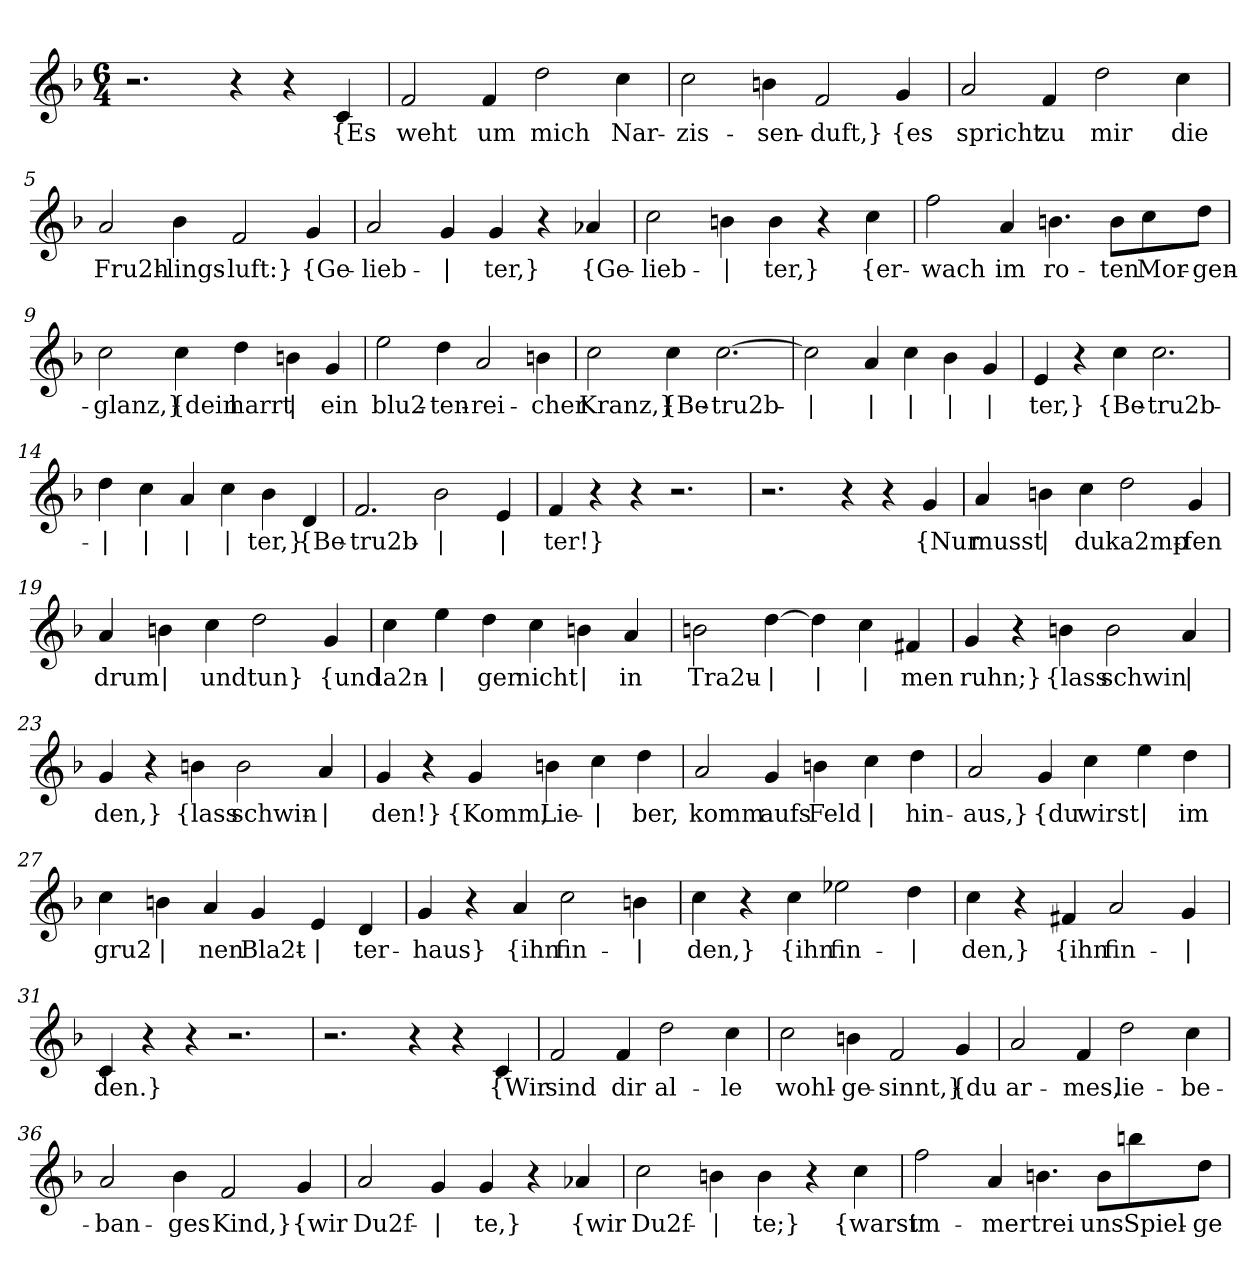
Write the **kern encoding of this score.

**kern	**text
*part1	*part1
*staff1	*staff1
*clefG2	*
*k[b-]	*
*M6/4	*
=1	=1
2.r	.
4r	.
4r	.
!	!LO:LY:b
4c/	{Es
=2	=2
!	!LO:LY:b
2f/	weht
!	!LO:LY:b
4f/	um
!	!LO:LY:b
2dd\	mich
!	!LO:LY:b
4cc\	Nar-
=3	=3
!	!LO:LY:b
2cc\	-zis-
!	!LO:LY:b
4bn\	-sen-
!	!LO:LY:b
2f/	-duft,}
!	!LO:LY:b
4g/	{es
=4	=4
!	!LO:LY:b
2a/	spricht
!	!LO:LY:b
4f/	zu
!	!LO:LY:b
2dd\	mir
!	!LO:LY:b
4cc\	die
!!LO:LB:g=z
=5	=5
!	!LO:LY:b
2a/	Fru2h-
!	!LO:LY:b
4b-\	-lings-
!	!LO:LY:b
2f/	-luft:}
!	!LO:LY:b
4g/	{Ge-
=6	=6
!	!LO:LY:b
2a/	-lieb-
!	!LO:LY:b
4g/	|
!	!LO:LY:b
4g/	-ter,}
4r	.
!	!LO:LY:b
4a-X/	{Ge-
=7	=7
!	!LO:LY:b
2cc\	-lieb-
!	!LO:LY:b
4bn\	|
!	!LO:LY:b
4b\	-ter,}
4r	.
!	!LO:LY:b
4cc\	{er-
=8	=8
!	!LO:LY:b
2ff\	-wach
!	!LO:LY:b
4a/	im
!	!LO:LY:b
4.bn\	ro-
!	!LO:LY:b
8b\L	-ten
!	!LO:LY:b
8cc\	Mor-
!	!LO:LY:b
8dd\J	-gen-
!!LO:LB:g=z
=9	=9
!	!LO:LY:b
2cc\	-glanz,}
!	!LO:LY:b
4cc\	{dein
!	!LO:LY:b
4dd\	harrt
!	!LO:LY:b
4bn\	|
!	!LO:LY:b
4g/	ein
=10	=10
!	!LO:LY:b
2ee\	blu2-
!	!LO:LY:b
4dd\	-ten-
!	!LO:LY:b
2a/	-rei-
!	!LO:LY:b
4bn\	-cher
=11	=11
!	!LO:LY:b
2cc\	Kranz,}
!	!LO:LY:b
4cc\	{Be-
!	!LO:LY:b
[2.cc\	-tru2b-
=12	=12
!	!LO:LY:b
2cc\]	|
!	!LO:LY:b
4a/	|
!	!LO:LY:b
4cc\	|
!	!LO:LY:b
4b-\	|
!	!LO:LY:b
4g/	|
!!LO:LB:g=z
=13	=13
!	!LO:LY:b
4e/	-ter,}
4r	.
!	!LO:LY:b
4cc\	{Be-
!	!LO:LY:b
2.cc\	-tru2b-
=14	=14
!	!LO:LY:b
4dd\	|
!	!LO:LY:b
4cc\	|
!	!LO:LY:b
4a/	|
!	!LO:LY:b
4cc\	|
!	!LO:LY:b
4b-\	-ter,}
!	!LO:LY:b
4d/	{Be-
=15	=15
!	!LO:LY:b
2.f/	-tru2b-
!	!LO:LY:b
2b-\	|
!	!LO:LY:b
4e/	|
=16	=16
!	!LO:LY:b
4f/	-ter!}
4r	.
4r	.
2.r	.
=17	=17
2.r	.
4r	.
4r	.
!	!LO:LY:b
4g/	{Nur
!!LO:LB:g=z
=18	=18
!	!LO:LY:b
4a/	musst
!	!LO:LY:b
4bn\	|
!	!LO:LY:b
4cc\	du
!	!LO:LY:b
2dd\	ka2mp-
!	!LO:LY:b
4g/	-fen
=19	=19
!	!LO:LY:b
4a/	drum
!	!LO:LY:b
4bn\	|
!	!LO:LY:b
4cc\	und
!	!LO:LY:b
2dd\	tun}
!	!LO:LY:b
4g/	{und
=20	=20
!	!LO:LY:b
4cc\	la2n-
!	!LO:LY:b
4ee\	|
!	!LO:LY:b
4dd\	-ger
!	!LO:LY:b
4cc\	nicht
!	!LO:LY:b
4bn\	|
!	!LO:LY:b
4a/	in
=21	=21
!	!LO:LY:b
2bn\	Tra2u-
!	!LO:LY:b
[4dd\	|
!	!LO:LY:b
4dd\]	|
!	!LO:LY:b
4cc\	|
!	!LO:LY:b
4f#X/	-men
!!LO:LB:g=z
=22	=22
!	!LO:LY:b
4g/	ruhn;}
4r	.
!	!LO:LY:b
4bn\	{lass
!	!LO:LY:b
2b\	schwin
!	!LO:LY:b
4a/	|
=23	=23
!	!LO:LY:b
4g/	-den,}
4r	.
!	!LO:LY:b
4bn\	{lass
!	!LO:LY:b
2b\	schwin-
!	!LO:LY:b
4a/	|
=24	=24
!	!LO:LY:b
4g/	-den!}
4r	.
!	!LO:LY:b
4g/	{Komm,
!	!LO:LY:b
4bn\	Lie-
!	!LO:LY:b
4cc\	|
!	!LO:LY:b
4dd\	-ber,
=25	=25
!	!LO:LY:b
2a/	komm
!	!LO:LY:b
4g/	aufs
!	!LO:LY:b
4bn\	Feld
!	!LO:LY:b
4cc\	|
!	!LO:LY:b
4dd\	hin-
!!LO:LB:g=z
=26	=26
!	!LO:LY:b
2a/	-aus,}
!	!LO:LY:b
4g/	{du
!	!LO:LY:b
4cc\	wirst
!	!LO:LY:b
4ee\	|
!	!LO:LY:b
4dd\	im
=27	=27
!	!LO:LY:b
4cc\	gru2-
!	!LO:LY:b
4bn\	|
!	!LO:LY:b
4a/	-nen
!	!LO:LY:b
4g/	Bla2t-
!	!LO:LY:b
4e/	|
!	!LO:LY:b
4d/	-ter-
=28	=28
!	!LO:LY:b
4g/	-haus}
4r	.
!	!LO:LY:b
4a/	{ihn
!	!LO:LY:b
2cc\	fin-
!	!LO:LY:b
4bn\	|
=29	=29
!	!LO:LY:b
4cc\	-den,}
4r	.
!	!LO:LY:b
4cc\	{ihn
!	!LO:LY:b
2ee-X\	fin-
!	!LO:LY:b
4dd\	|
!!LO:LB:g=z
=30	=30
!	!LO:LY:b
4cc\	-den,}
4r	.
!	!LO:LY:b
4f#X/	{ihn
!	!LO:LY:b
2a/	fin-
!	!LO:LY:b
4g/	|
=31	=31
!	!LO:LY:b
4c/	-den.}
4r	.
4r	.
2.r	.
=32	=32
2.r	.
4r	.
4r	.
!	!LO:LY:b
4c/	{Wir
=33	=33
!	!LO:LY:b
2f/	sind
!	!LO:LY:b
4f/	dir
!	!LO:LY:b
2dd\	al-
!	!LO:LY:b
4cc\	-le
=34	=34
!	!LO:LY:b
2cc\	wohl-
!	!LO:LY:b
4bn\	-ge-
!	!LO:LY:b
2f/	-sinnt,}
!	!LO:LY:b
4g/	{du
!!LO:LB:g=z
=35	=35
!	!LO:LY:b
2a/	ar-
!	!LO:LY:b
4f/	-mes,
!	!LO:LY:b
2dd\	lie-
!	!LO:LY:b
4cc\	-be-
=36	=36
!	!LO:LY:b
2a/	-ban-
!	!LO:LY:b
4b-\	-ges
!	!LO:LY:b
2f/	Kind,}
!	!LO:LY:b
4g/	{wir
=37	=37
!	!LO:LY:b
2a/	Du2f-
!	!LO:LY:b
4g/	|
!	!LO:LY:b
4g/	-te,}
4r	.
!	!LO:LY:b
4a-X/	{wir
=38	=38
!	!LO:LY:b
2cc\	Du2f-
!	!LO:LY:b
4bn\	|
!	!LO:LY:b
4b\	-te;}
4r	.
!	!LO:LY:b
4cc\	{warst
!!LO:LB:g=z
=39	=39
!	!LO:LY:b
2ff\	im-
!	!LO:LY:b
4a/	-mer
!	!LO:LY:b
4.bn\	trei
!	!LO:LY:b
8b\L	uns
!	!LO:LY:b
8bbn\	Spiel-
!	!LO:LY:b
8dd\J	-ge-
=	=
*-	*-
